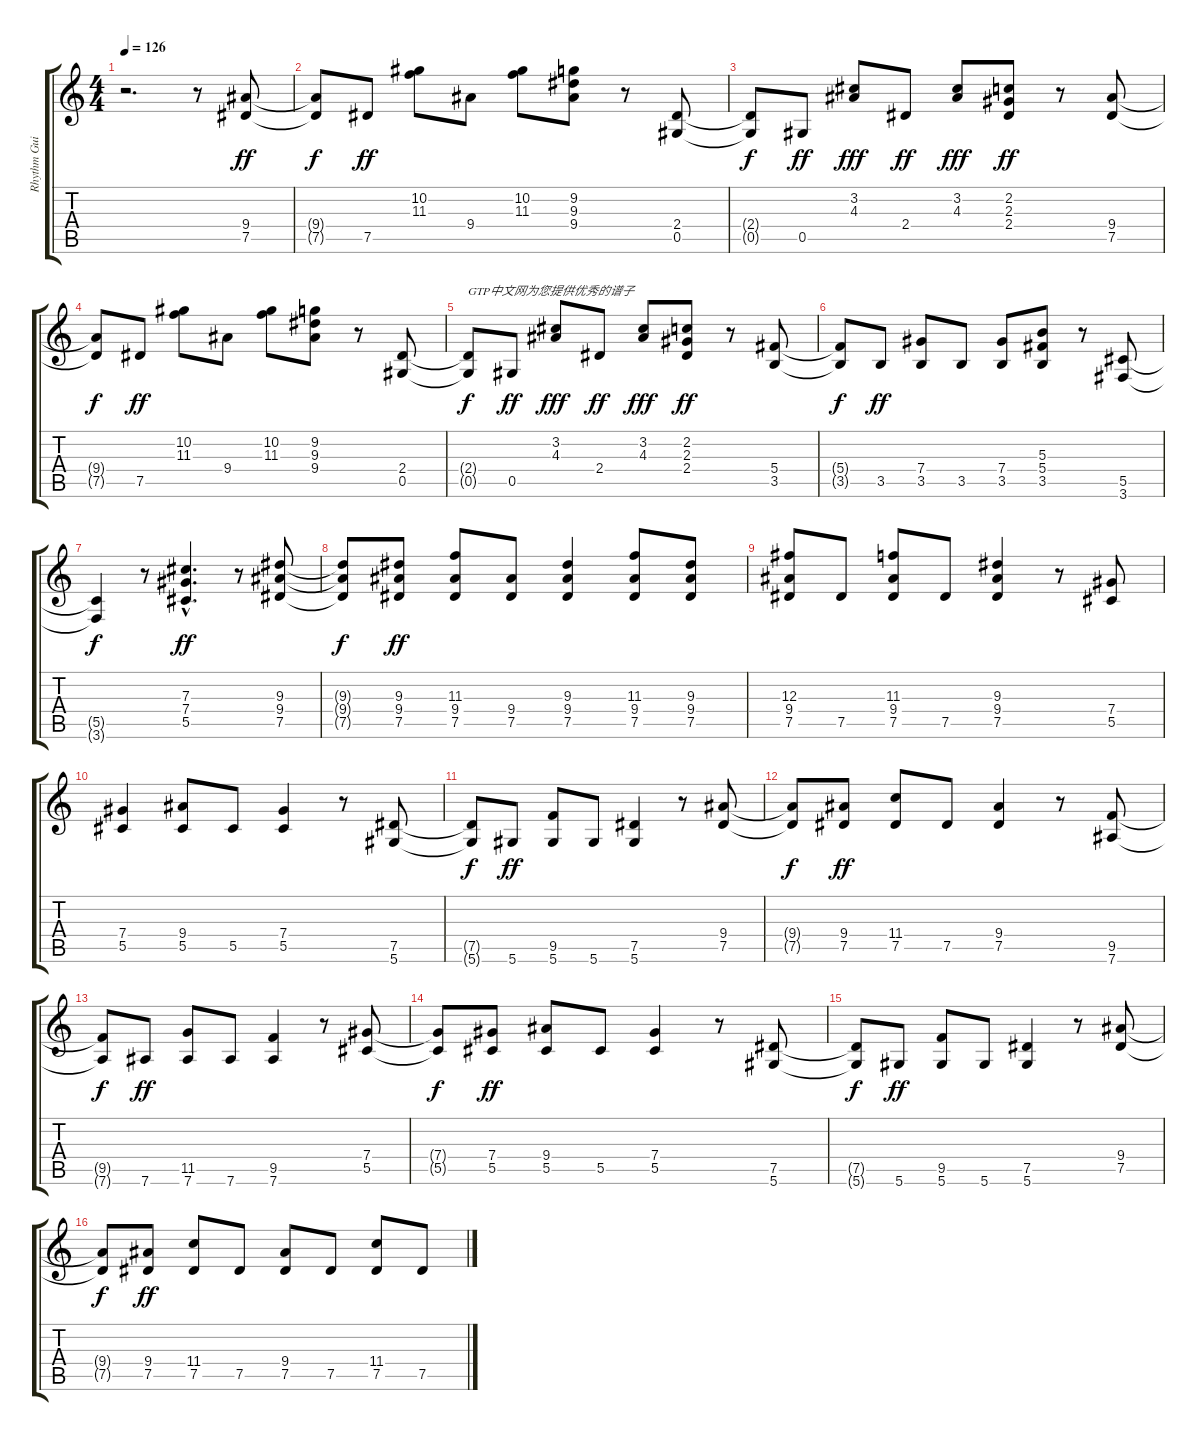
\track ("Rhythm Guitar II" "Rhythm Gui") {instrument overdrivenguitar}
\staff {score tabs}
\tuning (Eb4 Bb3 Gb3 Db3 Ab2 Eb2) {hide}
\ts (4 4)
\tempo 126
\clef g2
\ks c
r.2{d dy ff instrument overdrivenguitar} r.8 (9.4 7.5).8 |
(9.4{t} 7.5{t}).8{dy f} 7.5.8{dy ff} (10.2 11.3).8 9.4.8 (10.2 11.3).8 (9.2 9.3 9.4).8 r.8 (2.4 0.5).8 |
(2.4{t} 0.5{t}).8{dy f} 0.5.8{dy ff} (3.2 4.3).8{dy fff} 2.4.8{dy ff} (3.2 4.3).8{dy fff} (2.2 2.3 2.4).8{dy ff} r.8 (9.4 7.5).8 |
(9.4{t} 7.5{t}).8{dy f} 7.5.8{dy ff} (10.2 11.3).8 9.4.8 (10.2 11.3).8 (9.2 9.3 9.4).8 r.8 (2.4 0.5).8 |
(2.4{t} 0.5{t}).8{txt "GTP中文网为您提供优秀的谱子" dy f} 0.5.8{dy ff} (3.2 4.3).8{dy fff} 2.4.8{dy ff} (3.2 4.3).8{dy fff} (2.2 2.3 2.4).8{dy ff} r.8 (5.4 3.5).8 |
(5.4{t} 3.5{t}).8{dy f} 3.5.8{dy ff} (7.4 3.5).8 3.5.8 (7.4 3.5).8 (5.3 5.4 3.5).8 r.8 (5.5 3.6).8 |
(5.5{t} 3.6{t}).4{dy f} r.8 (7.3{hac} 7.4{hac} 5.5{hac}).4{d dy ff} r.8 (9.3 9.4 7.5).8 |
(9.3{t} 9.4{t} 7.5{t}).8{dy f} (9.3 9.4 7.5).8{dy ff} (11.3 9.4 7.5).8 (9.4 7.5).8 (9.3 9.4 7.5).4 (11.3 9.4 7.5).8 (9.3 9.4 7.5).8 |
(12.3 9.4 7.5).8 7.5.8 (11.3 9.4 7.5).8 7.5.8 (9.3 9.4 7.5).4 r.8 (7.4 5.5).8 |
(7.4 5.5).4 (9.4 5.5).8 5.5.8 (7.4 5.5).4 r.8 (7.5 5.6).8 |
(7.5{t} 5.6{t}).8{dy f} 5.6.8{dy ff} (9.5 5.6).8 5.6.8 (7.5 5.6).4 r.8 (9.4 7.5).8 |
(9.4{t} 7.5{t}).8{dy f} (9.4 7.5).8{dy ff} (11.4 7.5).8 7.5.8 (9.4 7.5).4 r.8 (9.5 7.6).8 |
(9.5{t} 7.6{t}).8{dy f} 7.6.8{dy ff} (11.5 7.6).8 7.6.8 (9.5 7.6).4 r.8 (7.4 5.5).8 |
(7.4{t} 5.5{t}).8{dy f} (7.4 5.5).8{dy ff} (9.4 5.5).8 5.5.8 (7.4 5.5).4 r.8 (7.5 5.6).8 |
(7.5{t} 5.6{t}).8{dy f} 5.6.8{dy ff} (9.5 5.6).8 5.6.8 (7.5 5.6).4 r.8 (9.4 7.5).8 |
(9.4{t} 7.5{t}).8{dy f} (9.4 7.5).8{dy ff} (11.4 7.5).8 7.5.8 (9.4 7.5).8 7.5.8 (11.4 7.5).8 7.5.8
